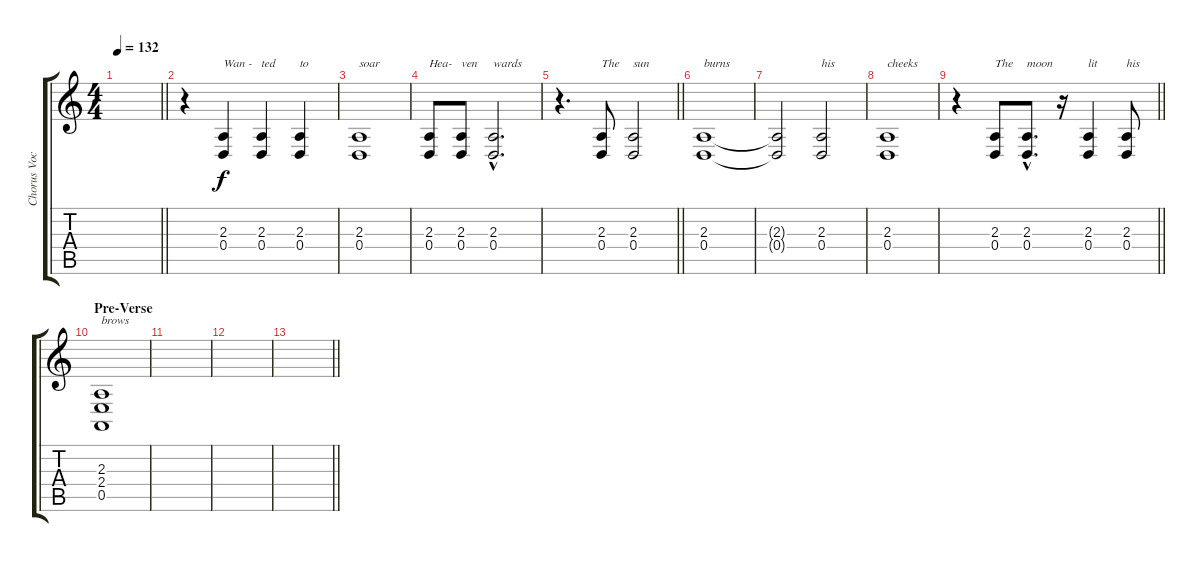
\track ("Chorus Vocals (Harsh)" "Chorus Voc") {instrument gunshot}
\staff {score tabs}
\tuning (E4 B3 G3 D3 A2 E2) {hide}
\ts (4 4)
\tempo 132
\clef g2
\barLineRight lightlight
\ks c
|
\section ("" "")
r.4 (2.3 0.4).4{txt "Wan -"} (2.3 0.4).4{txt "ted"} (2.3 0.4).4{txt "to"} |
(2.3 0.4).1{txt "soar"} |
(2.3 0.4).8{txt "Hea-"} (2.3 0.4).8{txt "ven"} (2.3{hac} 0.4{hac}).2{d txt "wards"} |
\barLineRight lightlight
r.4{d} (2.3 0.4).8{txt "The"} (2.3 0.4).2{txt "sun"} |
(2.3 0.4).1{txt "burns"} |
(2.3{t} 0.4{t}).2 (2.3 0.4).2{txt "his"} |
(2.3 0.4).1{txt "cheeks"} |
\barLineRight lightlight
r.4 (2.3 0.4).8{txt "The"} (2.3{hac} 0.4{hac}).8{d txt "moon"} r.16 (2.3 0.4).4{txt "lit"} (2.3 0.4).8{txt "his"} |
\section ("" "Pre-Verse")
(2.3 2.4 0.5).1{txt "brows"} |
|
|
\barLineRight lightlight
